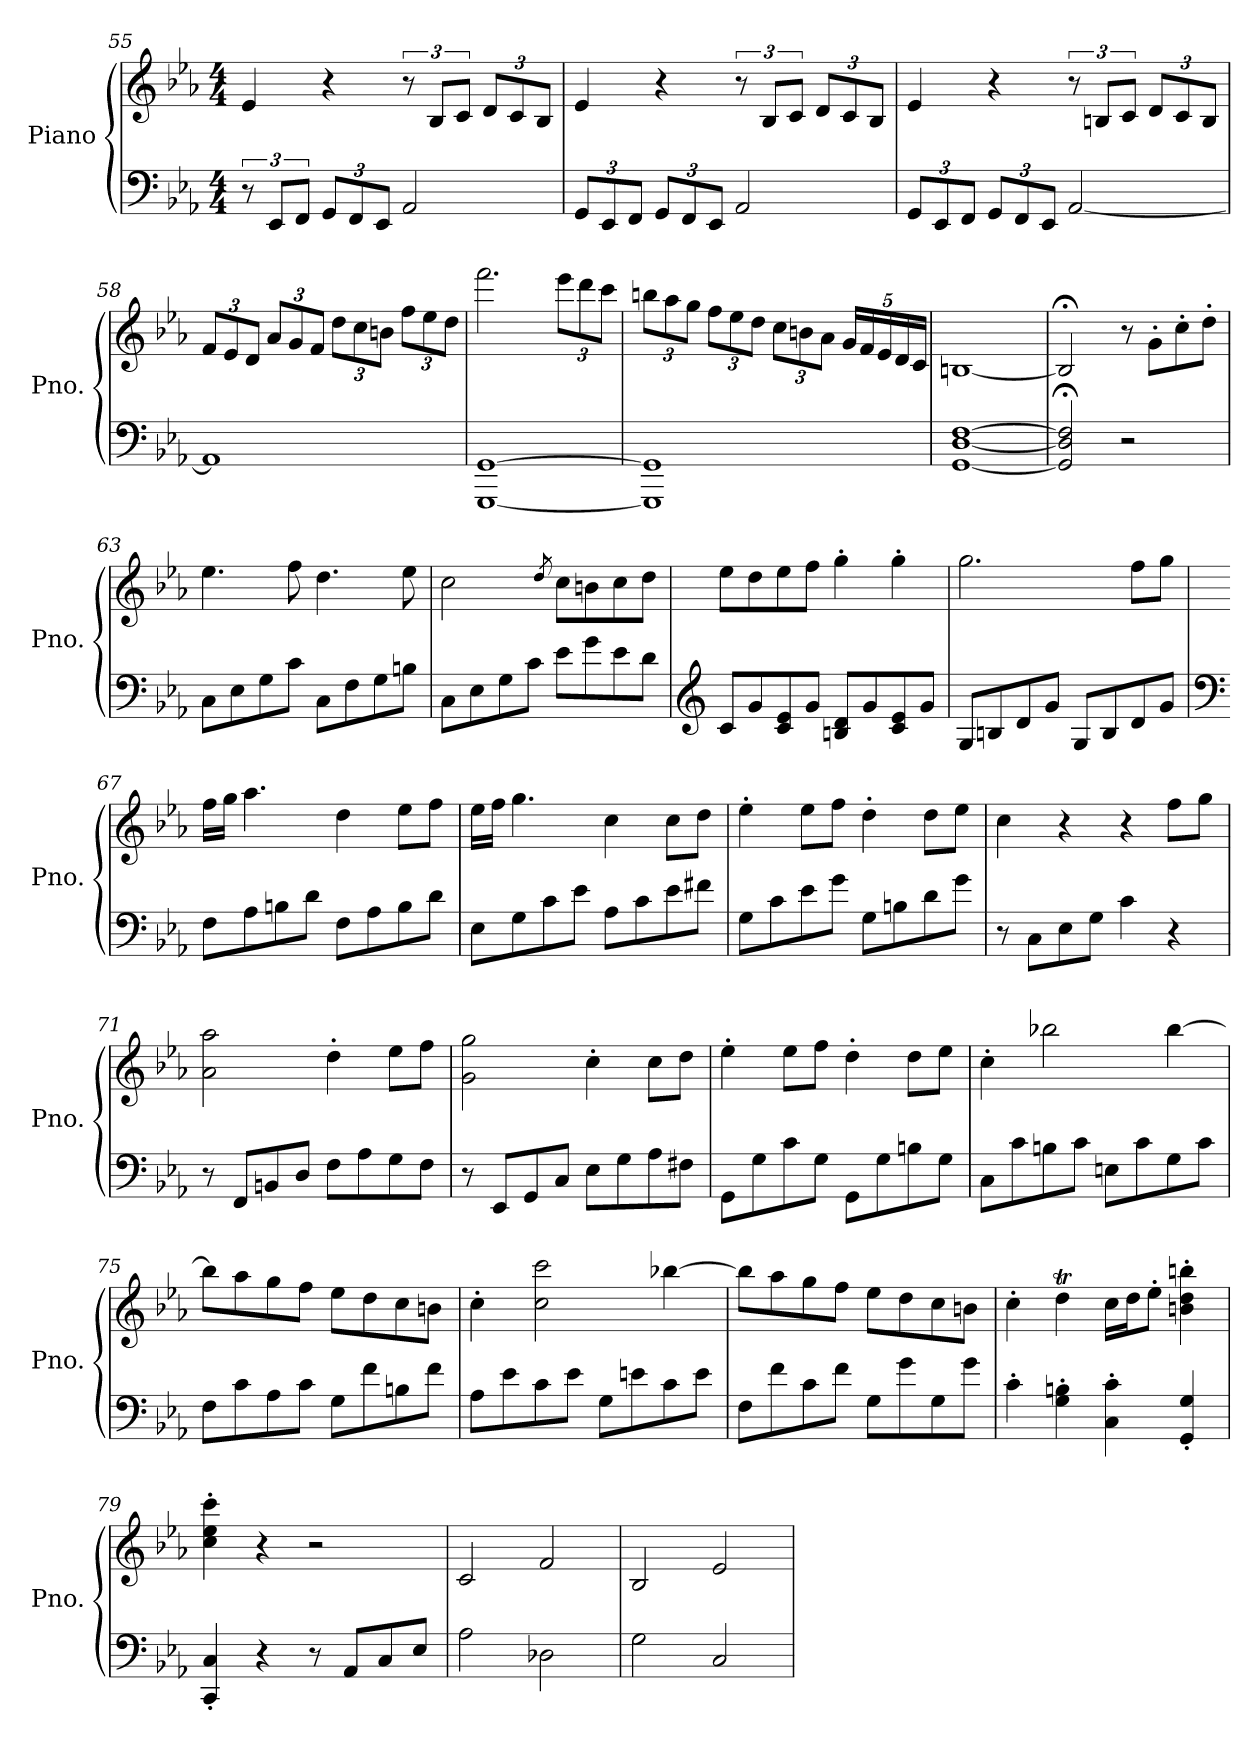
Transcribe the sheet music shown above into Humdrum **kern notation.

**kern	**kern
*part1	*part1
*staff2	*staff1
*I"Piano	*
*I'Pno.	*
!!LO:PB:g=z
*clefF4	*clefG2
*k[b-e-a-]	*k[b-e-a-]
*M4/4	*M4/4
=55	=55
12r	4e-/
12EE-/L	.
12FF/J	.
*Xbrackettup	*
12GG/L	4r
12FF/	.
12EE-/J	.
2AA-/	12r
.	12B-/L
.	12c/J
*	*Xbrackettup
.	12d/L
.	12c/
.	12B-/J
=56	=56
12GG/L	4e-/
12EE-/	.
12FF/J	.
12GG/L	4r
12FF/	.
12EE-/J	.
*	*brackettup
2AA-/	12r
.	12B-/L
.	12c/J
*	*Xbrackettup
.	12d/L
.	12c/
.	12B-/J
=57	=57
12GG/L	4e-/
12EE-/	.
12FF/J	.
12GG/L	4r
12FF/	.
12EE-/J	.
*	*brackettup
[2AA-/	12r
.	12Bn/L
.	12c/J
*	*Xbrackettup
.	12d/L
.	12c/
.	12B/J
!!LO:LB:g=z
=58	=58
1AA-]	12f/L
.	12e-/
.	12d/J
.	12a-/L
.	12g/
.	12f/J
.	12dd\L
.	12cc\
.	12bn\J
.	12ff\L
.	12ee-\
.	12dd\J
=59	=59
[1GGG [1GG	2.fff\
.	12eee-\L
.	12ddd\
.	12ccc\J
=60	=60
1GGG] 1GG]	12bbn\L
.	12aa-\
.	12gg\J
.	12ff\L
.	12ee-\
.	12dd\J
.	12cc\L
.	12bn\
.	12a-\J
.	20g/LL
.	20f/
.	20e-/
.	20d/
.	20c/JJ
=61	=61
[1GG [1D [1F	[1Bn
=62	=62
2GG/]; 2D/]; 2F/];	2B;</]
2r	8r
.	8g'\L
.	8cc'\
.	8dd'\J
!!LO:LB:g=z
=63	=63
8C\L	4.ee-\
8E-\	.
8G\	.
8c\J	8ff\
8C\L	4.dd\
8F\	.
8G\	.
8Bn\J	8ee-\
=64	=64
8C\L	2cc\
8E-\	.
8G\	.
8c\J	.
.	8qdd/
8e-\L	8cc\L
8g\	8bn\
8e-\	8cc\
8d\J	8dd\J
=65	=65
*clefG2	*
8c/L	8ee-\L
8g/	8dd\
8c/ 8e-/	8ee-\
8g/J	8ff\J
8Bn/ 8d/L	4gg'\
8g/	.
8c/ 8e-/	4gg'\
8g/J	.
=66	=66
8G/L	2.gg\
8Bn/	.
8d/	.
8g/J	.
8G/L	.
8B/	.
8d/	8ff\L
8g/J	8gg\J
!!LO:LB:g=z
=67	=67
*clefF4	*
8F\L	16ff\LL
.	16gg\JJ
8A-\	4.aa-\
8Bn\	.
8d\J	.
8F\L	4dd\
8A-\	.
8B\	8ee-\L
8d\J	8ff\J
=68	=68
8E-\L	16ee-\LL
.	16ff\JJ
8G\	4.gg\
8c\	.
8e-\J	.
8A-\L	4cc\
8c\	.
8e-\	8cc\L
8f#X\J	8dd\J
=69	=69
8G\L	4ee-'\
8c\	.
8e-\	8ee-\L
8g\J	8ff\J
8G\L	4dd'\
8Bn\	.
8d\	8dd\L
8g\J	8ee-\J
=70	=70
8r	4cc\
8C\L	.
8E-\	4r
8G\J	.
4c\	4r
4r	8ff\L
.	8gg\J
!!LO:LB:g=z
=71	=71
8r	2a-\ 2aa-\
8FF/L	.
8BBn/	.
8D/J	.
8F\L	4dd'\
8A-\	.
8G\	8ee-\L
8F\J	8ff\J
=72	=72
8r	2g\ 2gg\
8EE-/L	.
8GG/	.
8C/J	.
8E-\L	4cc'\
8G\	.
8A-\	8cc\L
8F#X\J	8dd\J
=73	=73
8GG\L	4ee-'\
8G\	.
8c\	8ee-\L
8G\J	8ff\J
8GG\L	4dd'\
8G\	.
8Bn\	8dd\L
8G\J	8ee-\J
=74	=74
8C\L	4cc'\
8c\	.
8Bn\	2bb-X\
8c\J	.
8En\L	.
8c\	.
8G\	[4bb-\
8c\J	.
!!LO:LB:g=z
=75	=75
8F\L	8bb-\L]
8c\	8aa-\
8A-\	8gg\
8c\J	8ff\J
8G\L	8ee-\L
8f\	8dd\
8Bn\	8cc\
8f\J	8bn\J
=76	=76
8A-\L	4cc'\
8e-\	.
8c\	2cc\ 2ccc\
8e-\J	.
8G\L	.
8en\	.
8c\	[4bb-X\
8e\J	.
=77	=77
8F\L	8bb-\L]
8f\	8aa-\
8c\	8gg\
8f\J	8ff\J
8G\L	8ee-\L
8g\	8dd\
8G\	8cc\
8g\J	8bn\J
=78	=78
4c'\	4cc'\
4G\' 4Bn\'	4ddt\
4C\' 4c\'	16cc\LL
.	16dd\J
.	8ee-'\J
4GG/' 4G/'	4bn\' 4dd\' 4bbn\'
!!LO:LB:g=z
=79	=79
4CC/' 4C/'	4cc\' 4ee-\' 4ccc\'
4r	4r
8r	2r
8AA-/L	.
8C/	.
8E-/J	.
=80	=80
2A-\	2c/
2D-X\	2f/
=81	=81
2G\	2B-/
2C/	2e-/
=	=
*-	*-
